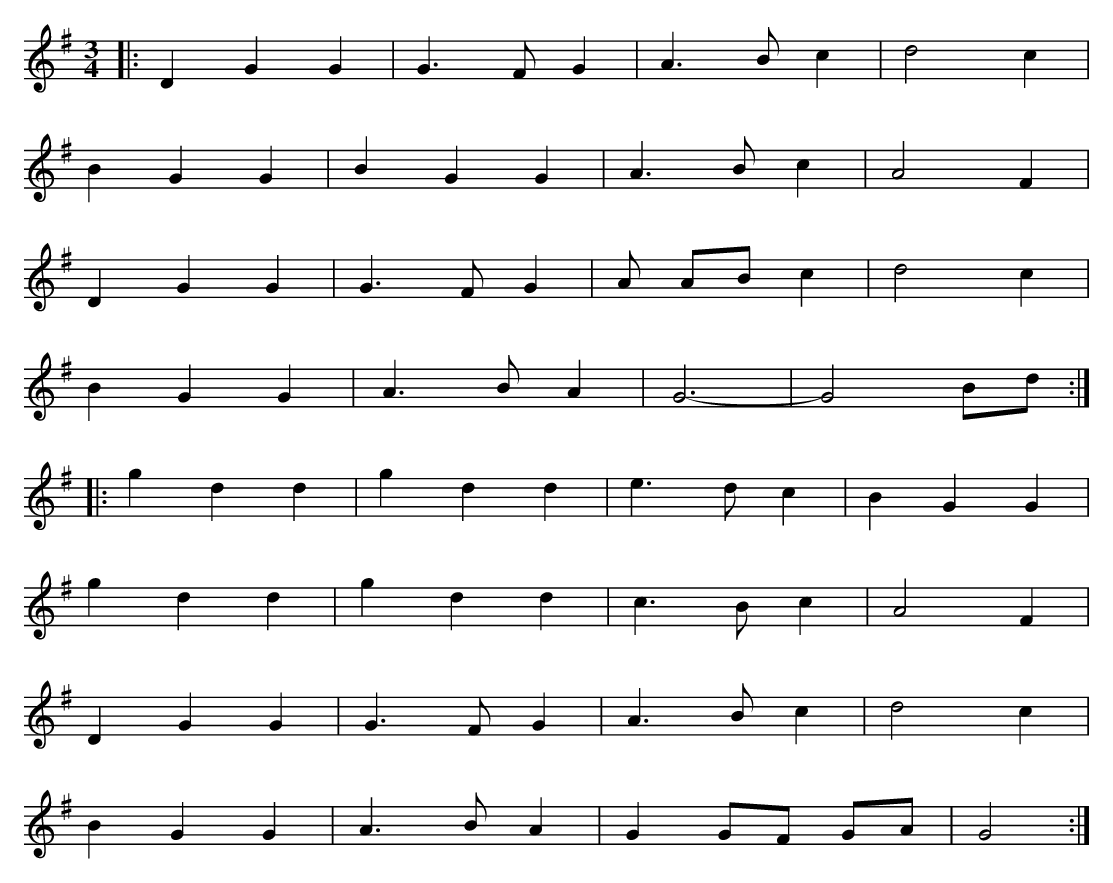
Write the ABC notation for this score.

X:1
M:3/4
K:G
|:D2 G2 G2|G3F G2|A3B c2|d4c2|
B2 G2 G2|B2 G2 G2|A3B c2|A4F2|
D2 G2 G2|G3F G2|A AB c2|d4c2|
B2 G2 G2|A3B A2|G6-|G4 Bd:|
|:g2 d2 d2|g2 d2 d2|e3d c2|B2 G2 G2|
g2 d2 d2|g2 d2 d2|c3B c2|A4 F2|
D2 G2 G2|G3F G2|A3B c2|d4 c2|
B2 G2 G2|A3B A2|G2 GF GA|G4:|
